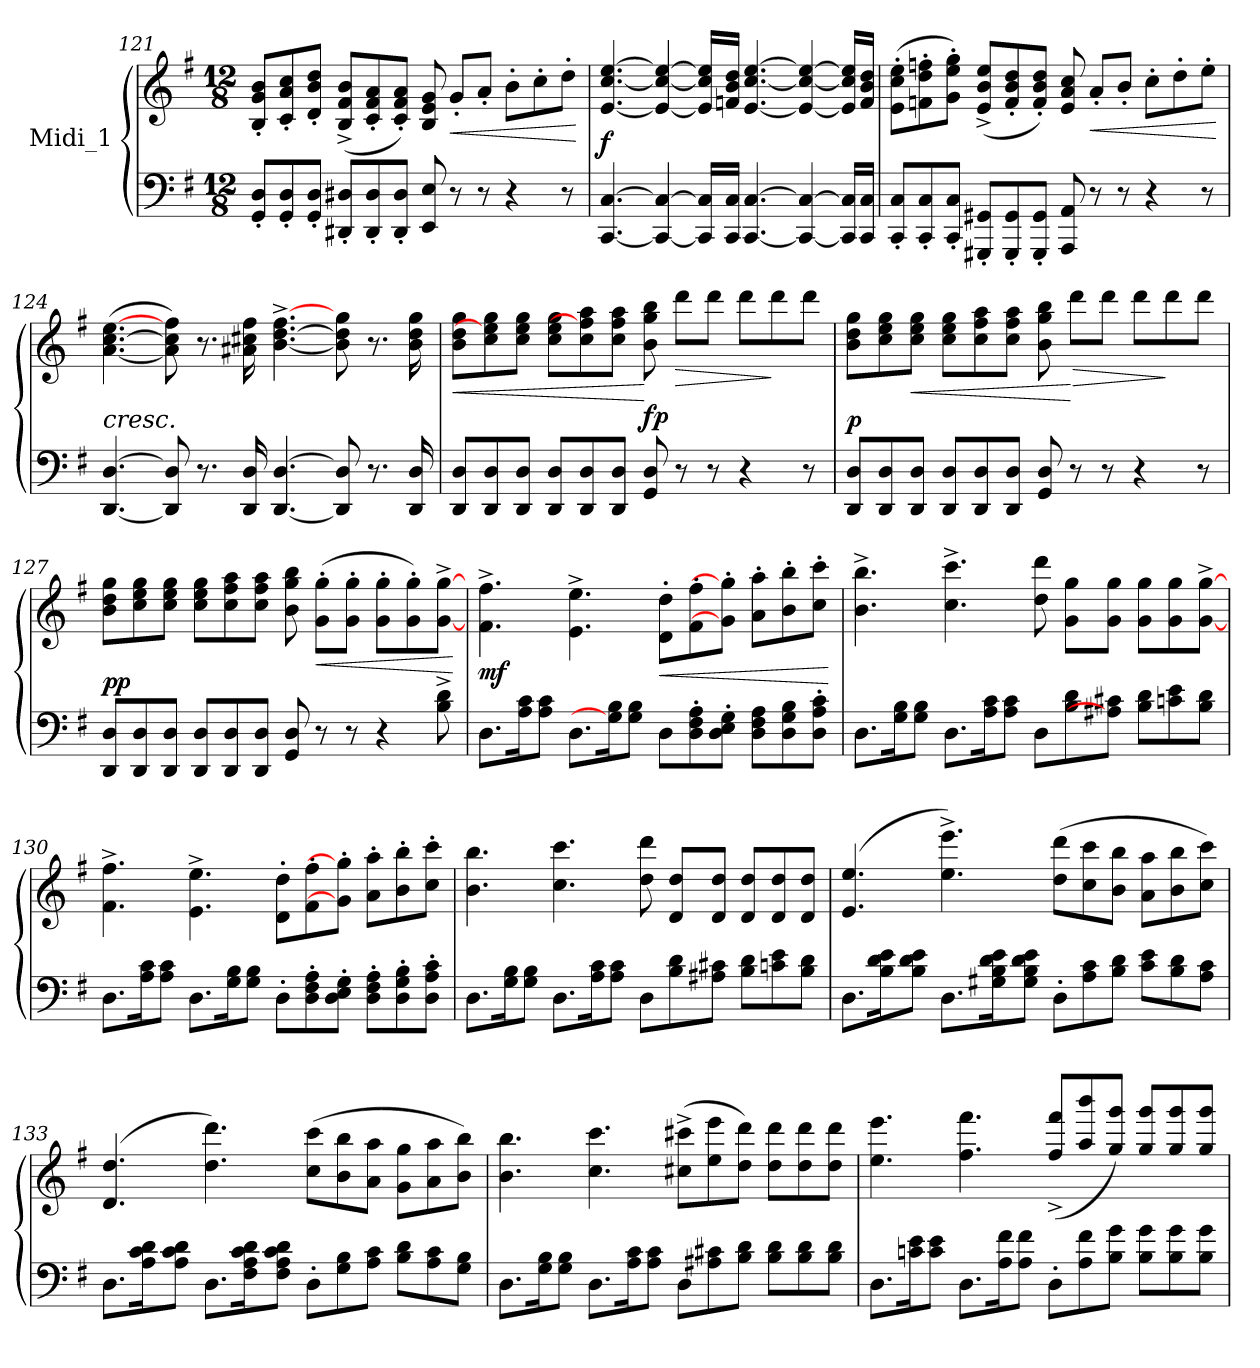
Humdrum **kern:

**kern	**kern	**dynam
*part1	*part1	*part1
*staff2	*staff1	*staff1/2
*I"Midi_1	*	*
!!LO:LB:g=z
*clefF4	*clefG2	*
*k[f#]	*k[f#]	*
*G:	*G:	*
*M12/8	*M12/8	*
*MM100	*MM100	*
=121	=121	=121
8GG/' 8D/'L	8B/' 8g/' 8b/'L	.
8GG/' 8D/'	8c/' 8a/' 8cc/'	.
8GG/' 8D/'J	8d/' 8b/' 8dd/'J	.
8DD#X/' 8D#X/'L	(8B/^ 8f#/^ 8b/^L	.
8DD#/' 8D#/'	8c/' 8f#/' 8a/'	.
8DD#/' 8D#/'J	8c/' 8f#/' 8a/'J)	.
8EE/ 8E/	8B/ 8e/ 8g/	.
!	!	!LO:HP:b
8r	8g'/L	<
8r	8a'/J	.
4r	8b'\L	.
.	8cc'\	.
8r	8dd'\J	.
.	.	[
=122	=122	=122
!	!	!LO:DY:a=2
[4.CC/ [4.C/	[4.e/ [4.cc/ [4.ee/	f
4CC/_ 4C/_	4e/_ 4cc/_ 4ee/_	.
16CC/] 16C/]LL	16e/] 16cc/] 16ee/]LL	.
16CC/ 16C/JJ	16fn/ 16b/ 16dd/JJ	.
[4.CC/ [4.C/	[4.e/ [4.cc/ [4.ee/	.
4CC/_ 4C/_	4e/_ 4cc/_ 4ee/_	.
16CC/] 16C/]LL	16e/] 16cc/] 16ee/]LL	.
16CC/ 16C/JJ	16f/ 16b/ 16dd/JJ	.
=123	=123	=123
8CC/' 8C/'L	(>8e\' 8cc\' 8ee\'L	.
8CC/' 8C/'	8fn\' 8dd\' 8ffn\'	.
8CC/' 8C/'J	8g\' 8ee\' 8gg\'J)	.
8GGG#X/' 8GG#X/'L	(8e/^ 8b/^ 8ee/^L	.
8GGG#/' 8GG#/'	8f/' 8b/' 8dd/'	.
8GGG#/' 8GG#/'J	8f/' 8b/' 8dd/'J)	.
8AAA/ 8AA/	8e/ 8a/ 8cc/	.
!	!	!LO:HP:b
8r	8a'/L	<
8r	8b'/J	.
4r	8cc'\L	.
.	8dd'\	.
8r	8ee'\J	.
.	.	[
!!LO:LB:g=z
=124	=124	=124
*	*MM100	*
!LO:TX:a:i:t=cresc.	!	!
[4.DD/ [4.D/	(>[4.a\ [4.cc\ [4.ee\	.
8DD/] 8D/]	8a\] 8cc\] 8ff#i\)	.
8.r	8.r	.
16DD/ 16D/	16a#X\ 16cc#X\ 16ff#\	.
[4.DD/ [4.D/	[4.b\^ [4.dd\^ [4.ff#\^	.
8DD/] 8D/]	8b\] 8dd\] 8gg\	.
8.r	8.r	.
16DD/ 16D/	16b\ 16dd\ 16gg\	.
=125	=125	=125
!	!	!LO:HP:b
8DD/ 8D/L	8b\ 8dd\ 8gg\L	<
8DD/ 8D/	8cc\ 8ee\] 8gg\	.
8DD/ 8D/J	8cc\ 8ee\ 8gg\J	.
8DD/ 8D/L	8cc\ 8ee\ 8gg\L	.
8DD/ 8D/	8cc\ 8ff#\] 8aa\	.
8DD/ 8D/J	8cc\ 8ff#\ 8aa\J	.
!	!	!LO:DY:n=1:a=2
8GG/ 8D/	8b\ 8gg\ 8bb\	[ fp
!	!	!LO:HP:b
8r	8ddd\L	>
8r	8ddd\J	.
4r	8ddd\L	.
.	8ddd\	]
8r	8ddd\J	.
=126	=126	=126
!	!	!LO:DY:a=2
8DD/ 8D/L	8b\ 8dd\ 8gg\L	p
8DD/ 8D/	8cc\ 8ee\ 8gg\	.
!	!	!LO:HP:b
8DD/ 8D/J	8cc\ 8ee\ 8gg\J	<
8DD/ 8D/L	8cc\ 8ee\ 8gg\L	.
8DD/ 8D/	8cc\ 8ff#\ 8aa\	.
8DD/ 8D/J	8cc\ 8ff#\ 8aa\J	.
8GG/ 8D/	8b\ 8gg\ 8bb\	.
!	!	!LO:HP:n=1:b
8r	8ddd\L	[ >
8r	8ddd\J	.
4r	8ddd\L	.
.	8ddd\	]
8r	8ddd\J	.
!!LO:LB:g=z
=127	=127	=127
!	!	!LO:DY:a=2
8DD/ 8D/L	8b\ 8dd\ 8gg\L	pp
8DD/ 8D/	8cc\ 8ee\ 8gg\	.
8DD/ 8D/J	8cc\ 8ee\ 8gg\J	.
8DD/ 8D/L	8cc\ 8ee\ 8gg\L	.
8DD/ 8D/	8cc\ 8ff#\ 8aa\	.
8DD/ 8D/J	8cc\ 8ff#\ 8aa\J	.
8GG/ 8D/	8b\ 8gg\ 8bb\	.
!	!	!LO:HP:b
8r	(>8g\' 8gg\'L	<
8r	8g\' 8gg\'J	.
4r	8g\' 8gg\'L	.
.	8g\' 8gg\')	.
8B\^ 8d\^	[8g\^ [8gg\^J	.
.	.	[
!!LO:LB:g=z
=128	=128	=128
*	*MM100	*
!	!	!LO:DY:b
8.D\L	4.f#\^ 4.ff#\^	mf
16A\ 16c\K	.	.
8A\ 8c\J	.	.
8.D\L	4.e\^ 4.ee\^	.
16G\] 16B\K	.	.
8G\ 8B\J	.	.
!	!	!LO:HP:b
8D\L	8d\' 8dd\'L	<
8D\' 8F#\' 8A\'	8f#\' 8ff#\'	.
8D\' 8E\' 8G\'J	8g\]' 8gg\]'J	.
8D\ 8F#\ 8A\L	8a\' 8aa\'L	.
8D\ 8G\ 8B\	8b\' 8bb\'	.
8D\' 8A\' 8c\'J	8cc\' 8ccc\'J	.
.	.	[
=129	=129	=129
8.D\L	4.b\^ 4.bb\^	.
16G\ 16B\K	.	.
8G\ 8B\J	.	.
8.D\L	4.cc\^ 4.ccc\^	.
16A\ 16c\K	.	.
8A\ 8c\J	.	.
8D\L	8dd\ 8ddd\	.
8B\ 8d\	8g\ 8gg\L	.
8A#X\] 8c#X\J	8g\ 8gg\J	.
8B\ 8d\L	8g\ 8gg\L	.
8cn\ 8e\	8g\ 8gg\	.
8B\ 8d\J	[8g\^ [8gg\^J	.
=130	=130	=130
8.D\L	4.f#\^ 4.ff#\^	.
16A\ 16c\K	.	.
8A\ 8c\J	.	.
8.D\L	4.e\^ 4.ee\^	.
16G\ 16B\K	.	.
8G\ 8B\J	.	.
8D'\L	8d\' 8dd\'L	.
8D\' 8F#\' 8A\'	8f#\' 8ff#\'	.
8D\' 8E\' 8G\'J	8g\]' 8gg\]'J	.
8D\' 8F#\' 8A\'L	8a\' 8aa\'L	.
8D\' 8G\' 8B\'	8b\' 8bb\'	.
8D\' 8A\' 8c\'J	8cc\' 8ccc\'J	.
!!LO:PB:g=z
=131	=131	=131
*	*MM100	*
8.D\L	4.b\ 4.bb\	.
16G\ 16B\K	.	.
8G\ 8B\J	.	.
8.D\L	4.cc\ 4.ccc\	.
16A\ 16c\K	.	.
8A\ 8c\J	.	.
8D\L	8dd\ 8ddd\	.
8B\ 8d\	8d/ 8dd/L	.
8A#X\ 8c#X\J	8d/ 8dd/J	.
8B\ 8d\L	8d/ 8dd/L	.
8cn\ 8e\	8d/ 8dd/	.
8B\ 8d\J	8d/ 8dd/J	.
=132	=132	=132
8.D\L	(4.e/ 4.ee/	.
16B\ 16d\ 16e\K	.	.
8B\ 8d\ 8e\J	.	.
8.D\L	4.ee\^ 4.eee\^)	.
16G#X\ 16B\ 16d\ 16e\K	.	.
8G#\ 8B\ 8d\ 8e\J	.	.
8D'\L	(>8dd\ 8ddd\L	.
8A\ 8c\	8cc\ 8ccc\	.
8B\ 8d\J	8b\ 8bb\J	.
8c\ 8e\L	8a\ 8aa\L	.
8B\ 8d\	8b\ 8bb\	.
8A\ 8c\J	8cc\ 8ccc\J)	.
!!LO:LB:g=z
=133	=133	=133
8.D\L	(4.d/ 4.dd/	.
16A\ 16c\ 16d\K	.	.
8A\ 8c\ 8d\J	.	.
8.D\L	4.dd\ 4.ddd\)	.
16F#\ 16A\ 16c\ 16d\K	.	.
8F#\ 8A\ 8c\ 8d\J	.	.
8D'\L	(>8cc\ 8ccc\L	.
8G\ 8B\	8b\ 8bb\	.
8A\ 8c\J	8a\ 8aa\J	.
8B\ 8d\L	8g\ 8gg\L	.
8A\ 8c\	8a\ 8aa\	.
8G\ 8B\J	8b\ 8bb\J)	.
!!LO:LB:g=z
=134	=134	=134
*	*MM100	*
8.D\L	4.b\ 4.bb\	.
16G\ 16B\K	.	.
8G\ 8B\J	.	.
8.D\L	4.cc\ 4.ccc\	.
16A\ 16c\K	.	.
8A\ 8c\J	.	.
8D\L	(>8cc#X\^ 8ccc#X\^L	.
8A#X\ 8c#X\	8ee\ 8eee\	.
8B\ 8d\J	8dd\ 8ddd\J)	.
8B\ 8d\L	8dd\ 8ddd\L	.
8B\ 8d\	8dd\ 8ddd\	.
8B\ 8d\J	8dd\ 8ddd\J	.
=135	=135	=135
8.D\L	4.ee\ 4.eee\	.
16cni\ 16e\K	.	.
8c\ 8e\J	.	.
8.D\L	4.ff#\ 4.fff#\	.
16A\ 16f#\K	.	.
8A\ 8f#\J	.	.
8D'\L	(>8ff#/^ 8fff#/^L	.
8A\ 8f#\	8aa/ 8bbb/	.
8B\ 8g\J	8gg/ 8ggg/J)	.
8B\ 8g\L	8gg/ 8ggg/L	.
8B\ 8g\	8gg/ 8ggg/	.
8B\ 8g\J	8gg/ 8ggg/J	.
=	=	=
*-	*-	*-
